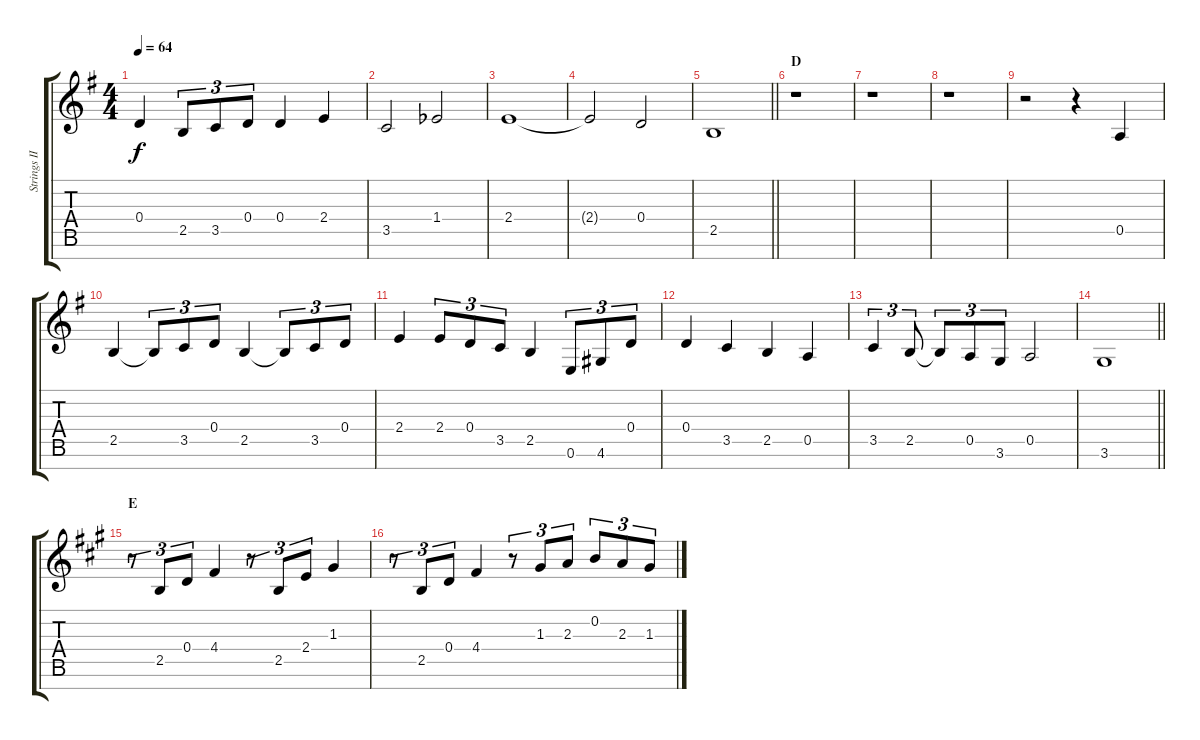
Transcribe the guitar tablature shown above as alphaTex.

\track ("Strings II" "Strings II") {instrument stringensemble1}
\staff {score tabs}
\tuning (E5 B4 G4 D4 A3 E3 B2) {hide}
\ts (4 4)
\tempo 64
\clef g2
\ks g
0.4{t}.4{dy f} 2.5.8{tu (3 2)} 3.5.8{tu (3 2)} 0.4.8{tu (3 2)} 0.4.4 2.4.4 |
3.5.2 1.4{acc b}.2 |
2.4.1 |
2.4{t}.2 0.4.2 |
\barLineRight lightlight
2.5.1 |
\section ("" "D")
r.1 |
r.1 |
r.1 |
r.2 r.4 0.5.4 |
2.5.4 2.5{t}.8{tu (3 2)} 3.5.8{tu (3 2)} 0.4.8{tu (3 2)} 2.5.4 2.5{t}.8{tu (3 2)} 3.5.8{tu (3 2)} 0.4.8{tu (3 2)} |
2.4.4 2.4.8{tu (3 2)} 0.4.8{tu (3 2)} 3.5.8{tu (3 2)} 2.5.4 0.6.8{tu (3 2)} 4.6.8{tu (3 2)} 0.4.8{tu (3 2)} |
0.4.4 3.5.4 2.5.4 0.5.4 |
3.5.4{tu (3 2)} 2.5.8{tu (3 2)} 2.5{t}.8{tu (3 2)} 0.5.8{tu (3 2)} 3.6.8{tu (3 2)} 0.5.2 |
\barLineRight lightlight
3.6.1 |
\section ("" "E")
\ks a
r.8{tu (3 2)} 2.5.8{tu (3 2)} 0.4.8{tu (3 2)} 4.4.4 r.8{tu (3 2)} 2.5.8{tu (3 2)} 2.4.8{tu (3 2)} 1.3.4 |
r.8{tu (3 2)} 2.5.8{tu (3 2)} 0.4.8{tu (3 2)} 4.4.4 r.8{tu (3 2)} 1.3.8{tu (3 2)} 2.3.8{tu (3 2)} 0.2.8{tu (3 2)} 2.3.8{tu (3 2)} 1.3.8{tu (3 2)}
